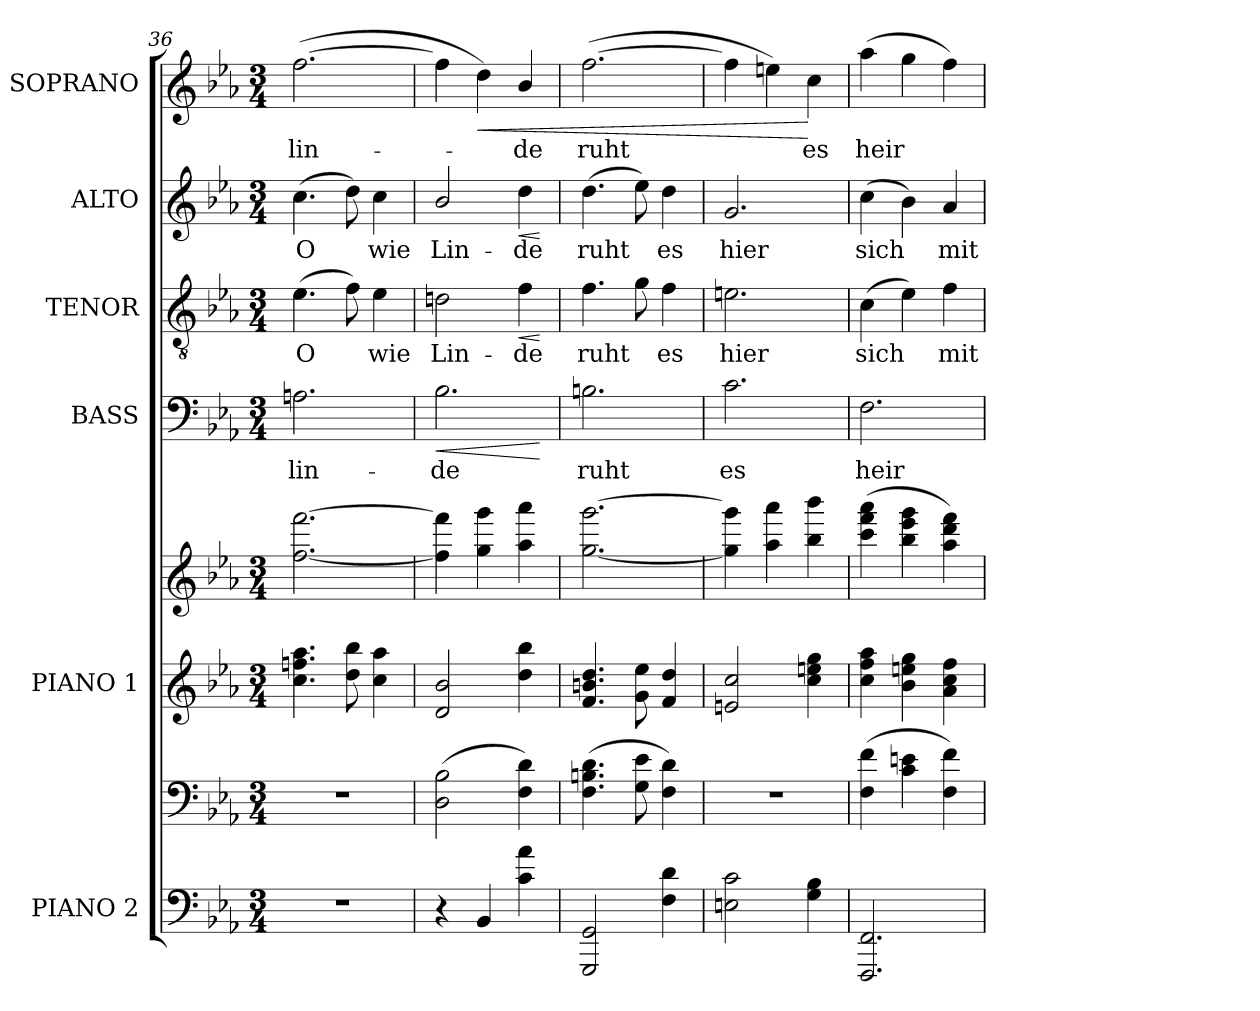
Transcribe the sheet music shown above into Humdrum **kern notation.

**kern	**kern	**kern	**kern	**kern	**text	**dynam	**kern	**text	**dynam	**kern	**text	**dynam	**kern	**text	**dynam
*part6	*part6	*part5	*part5	*part4	*part4	*part4	*part3	*part3	*part3	*part2	*part2	*part2	*part1	*part1	*part1
*staff8	*staff7	*staff6	*staff5	*staff4	*staff4	*staff4	*staff3	*staff3	*staff3	*staff2	*staff2	*staff2	*staff1	*staff1	*staff1
*I"PIANO 2	*	*I"PIANO 1	*	*I"BASS	*	*	*I"TENOR	*	*	*I"ALTO	*	*	*I"SOPRANO	*	*
*I'Pno.	*	*I'Pno.	*	*I'B.	*	*	*I'T.	*	*	*I'A.	*	*	*I'S.	*	*
*clefF4	*clefF4	*clefG2	*clefG2	*clefF4	*	*	*clefGv2	*	*	*clefG2	*	*	*clefG2	*	*
*	*	*	*	*	*	*	*ITrd7c12	*	*	*	*	*	*	*	*
*k[b-e-a-]	*k[b-e-a-]	*k[b-e-a-]	*k[b-e-a-]	*k[b-e-a-]	*	*	*k[b-e-a-]	*	*	*k[b-e-a-]	*	*	*k[b-e-a-]	*	*
*c:	*c:	*c:	*c:	*c:	*	*	*c:	*	*	*c:	*	*	*c:	*	*
*M3/4	*M3/4	*M3/4	*M3/4	*M3/4	*	*	*M3/4	*	*	*M3/4	*	*	*M3/4	*	*
=36	=36	=36	=36	=36	=36	=36	=36	=36	=36	=36	=36	=36	=36	=36	=36
!LO:N:vis=1	!LO:N:vis=1	!	!	!	!	!	!	!	!	!	!	!	!	!	!
!	!	!	!	!	!LO:LY:b:color=#000000	!	!	!	!	!	!	!	!	!	!
!	!	!	!	!	!	!	!	!LO:LY:b:color=#000000	!	!	!	!	!	!	!
!	!	!	!	!	!	!	!	!	!	!	!LO:LY:b:color=#000000	!	!	!	!
!	!	!	!	!	!	!	!	!	!	!	!	!	!	!LO:LY:b:color=#000000	!
2.r	2.r	4.cci\ 4.ffni 4.aa-i	[2.ffi\ [2.fffi	2.Ani\	lin-	.	(4.E-i\	O	.	(4.cci\	O	.	([2.ffi\	lin-	.
.	.	8ddi\ 8bb-i	.	.	.	.	8Fi\)	.	.	8ddi\)	.	.	.	.	.
!	!	!	!	!	!	!	!	!LO:LY:b:color=#000000	!	!	!	!	!	!	!
!	!	!	!	!	!	!	!	!	!	!	!LO:LY:b:color=#000000	!	!	!	!
.	.	4cci\ 4aa-i	.	.	.	.	4E-i\	wie	.	4cci\	wie	.	.	.	.
=37	=37	=37	=37	=37	=37	=37	=37	=37	=37	=37	=37	=37	=37	=37	=37
!	!	!	!	!	!LO:LY:b:color=#000000	!LO:HP:b	!	!	!	!	!	!	!	!	!
!	!	!	!	!	!	!	!	!LO:LY:b:color=#000000	!	!	!	!	!	!	!
!	!	!	!	!	!	!	!	!	!	!	!LO:LY:b:color=#000000	!	!	!	!
4r	(2Di\ 2B-i	2di/ 2b-i	4ffi\] 4fffi]	2.B-i\	-de	<	2Dni\	Lin-	.	2b-i/	Lin-	.	4ffi\]	.	.
!	!	!	!	!	!	!	!	!	!	!	!	!	!	!	!LO:HP:b
4BB-i/	.	.	4ggi\ 4gggi	.	.	.	.	.	.	.	.	.	4ddi\)	.	<
!	!	!	!	!	!	!	!	!LO:LY:b:color=#000000	!LO:HP:b	!	!	!	!	!	!
!	!	!	!	!	!	!	!	!	!	!	!LO:LY:b:color=#000000	!LO:HP:b	!	!	!
!	!	!	!	!	!	!	!	!	!	!	!	!	!	!LO:LY:b:color=#000000	!
4ci\ 4a-i	4Fi\ 4di)	4ddi\ 4bb-i	4aa-i\ 4aaa-i	.	.	.	4Fi\	-de	<	4ddi\	-de	<	4b-i/	-de	.
.	.	.	.	.	.	[	.	.	[	.	.	[	.	.	.
=38	=38	=38	=38	=38	=38	=38	=38	=38	=38	=38	=38	=38	=38	=38	=38
!	!	!	!	!	!LO:LY:b:color=#000000	!	!	!	!	!	!	!	!	!	!
!	!	!	!	!	!	!	!	!LO:LY:b:color=#000000	!	!	!	!	!	!	!
!	!	!	!	!	!	!	!	!	!	!	!LO:LY:b:color=#000000	!	!	!	!
!	!	!	!	!	!	!	!	!	!	!	!	!	!	!LO:LY:b:color=#000000	!
2GGGi/ 2GGi	(4.Fi\ 4.Bni 4.di	4.fi/ 4.bni 4.ddi	[2.ggi\ [2.gggi	2.Bni\	ruht	.	4.Fi\	ruht	.	(4.ddi\	ruht	.	([2.ffi\	ruht	.
.	8Gi\ 8e-i	8gi\ 8ee-i	.	.	.	.	8Gi\	.	.	8ee-i\)	.	.	.	.	.
!	!	!	!	!	!	!	!	!LO:LY:b:color=#000000	!	!	!	!	!	!	!
!	!	!	!	!	!	!	!	!	!	!	!LO:LY:b:color=#000000	!	!	!	!
4Fi\ 4di	4Fi\ 4di)	4fi/ 4ddi	.	.	.	.	4Fi\	es	.	4ddi\	es	.	.	.	.
=39	=39	=39	=39	=39	=39	=39	=39	=39	=39	=39	=39	=39	=39	=39	=39
!	!LO:N:vis=1	!	!	!	!	!	!	!	!	!	!	!	!	!	!
!	!	!	!	!	!LO:LY:b:color=#000000	!	!	!	!	!	!	!	!	!	!
!	!	!	!	!	!	!	!	!LO:LY:b:color=#000000	!	!	!	!	!	!	!
!	!	!	!	!	!	!	!	!	!	!	!LO:LY:b:color=#000000	!	!	!	!
2Eni\ 2ci	2.r	2eni/ 2cci	4ggi\] 4gggi]	2.ci\	es	.	2.Eni\	hier	.	2.gi/	hier	.	4ffi\]	.	.
.	.	.	4aa-i\ 4aaa-i	.	.	.	.	.	.	.	.	.	4eeni\)	.	.
!	!	!	!	!	!	!	!	!	!	!	!	!	!	!LO:LY:b:color=#000000	!
4Gi\ 4B-i	.	4cci\ 4eeni 4ggi	4bb-i\ 4bbb-i	.	.	.	.	.	.	.	.	.	4cci\	es	[
!!LO:PB:g=z
=40	=40	=40	=40	=40	=40	=40	=40	=40	=40	=40	=40	=40	=40	=40	=40
!	!	!	!	!	!LO:LY:b:color=#000000	!	!	!	!	!	!	!	!	!	!
!	!	!	!	!	!	!	!	!LO:LY:b:color=#000000	!	!	!	!	!	!	!
!	!	!	!	!	!	!	!	!	!	!	!LO:LY:b:color=#000000	!	!	!	!
!	!	!	!	!	!	!	!	!	!	!	!	!	!	!LO:LY:b:color=#000000	!
2.FFFi/ 2.FFi	(4Fi\ 4fi	4cci\ 4ffi 4aa-i	(4ccci\ 4fffi 4aaa-i	2.Fi\	heir	.	(4Ci\	sich	.	(4cci\	sich	.	(4aa-i\	heir	.
.	4ci\ 4eni	4b-i\ 4eeni 4ggi	4bb-i\ 4eee-i 4gggi	.	.	.	4E-i\)	.	.	4b-i\)	.	.	4ggi\	.	.
!	!	!	!	!	!	!	!	!LO:LY:b:color=#000000	!	!	!	!	!	!	!
!	!	!	!	!	!	!	!	!	!	!	!LO:LY:b:color=#000000	!	!	!	!
.	4Fi\ 4fi)	4a-i\ 4cci 4ffi	4aa-i\ 4dddi 4fffi)	.	.	.	4Fi\	mit	.	4a-i/	mit	.	4ffi\)	.	.
=	=	=	=	=	=	=	=	=	=	=	=	=	=	=	=
*-	*-	*-	*-	*-	*-	*-	*-	*-	*-	*-	*-	*-	*-	*-	*-
